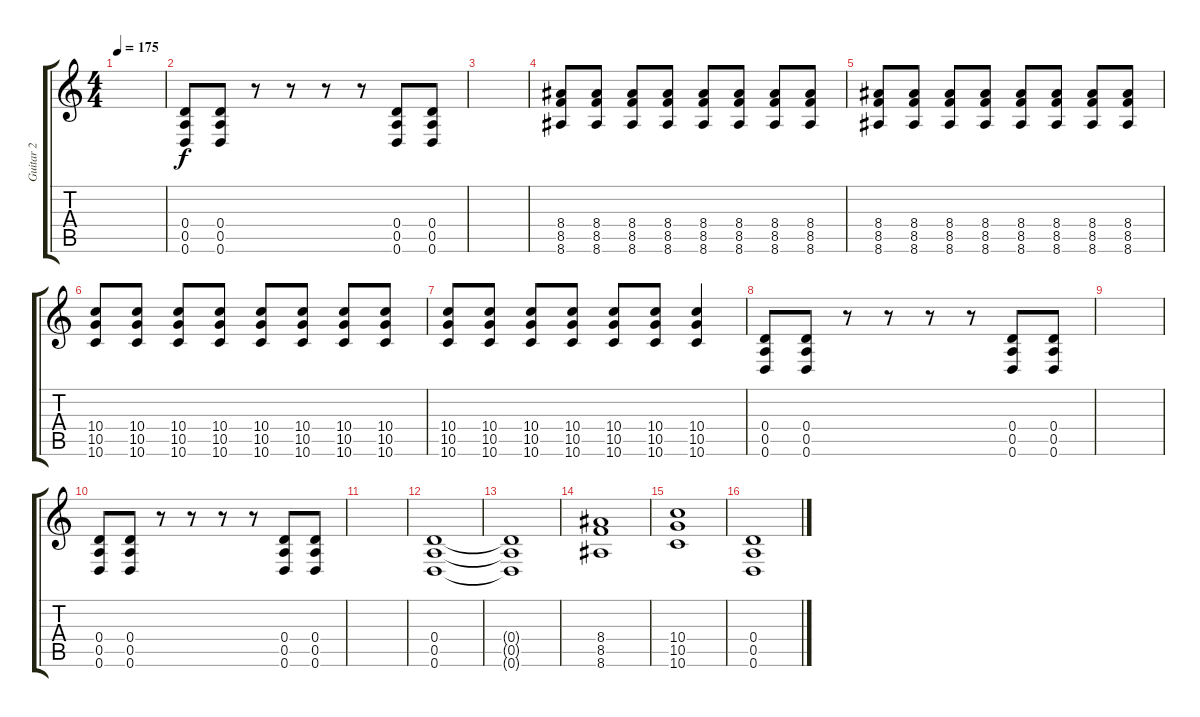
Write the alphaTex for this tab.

\track ("Guitar 2" "Guitar 2") {instrument distortionguitar}
\staff {score tabs}
\tuning (E4 B3 G3 D3 A2 D2) {hide}
\ts (4 4)
\tempo 175
\clef g2
\ks c
|
(0.4 0.5 0.6).8 (0.4 0.5 0.6).8 r.8 r.8 r.8 r.8 (0.4 0.5 0.6).8 (0.4 0.5 0.6).8 |
|
(8.4 8.5 8.6).8 (8.4 8.5 8.6).8 (8.4 8.5 8.6).8 (8.4 8.5 8.6).8 (8.4 8.5 8.6).8 (8.4 8.5 8.6).8 (8.4 8.5 8.6).8 (8.4 8.5 8.6).8 |
(8.4 8.5 8.6).8 (8.4 8.5 8.6).8 (8.4 8.5 8.6).8 (8.4 8.5 8.6).8 (8.4 8.5 8.6).8 (8.4 8.5 8.6).8 (8.4 8.5 8.6).8 (8.4 8.5 8.6).8 |
(10.4 10.5 10.6).8 (10.4 10.5 10.6).8 (10.4 10.5 10.6).8 (10.4 10.5 10.6).8 (10.4 10.5 10.6).8 (10.4 10.5 10.6).8 (10.4 10.5 10.6).8 (10.4 10.5 10.6).8 |
(10.4 10.5 10.6).8 (10.4 10.5 10.6).8 (10.4 10.5 10.6).8 (10.4 10.5 10.6).8 (10.4 10.5 10.6).8 (10.4 10.5 10.6).8 (10.4 10.5 10.6).4 |
(0.4 0.5 0.6).8 (0.4 0.5 0.6).8 r.8 r.8 r.8 r.8 (0.4 0.5 0.6).8 (0.4 0.5 0.6).8 |
|
(0.4 0.5 0.6).8 (0.4 0.5 0.6).8 r.8 r.8 r.8 r.8 (0.4 0.5 0.6).8 (0.4 0.5 0.6).8 |
|
(0.4 0.5 0.6).1 |
(0.4{t} 0.5{t} 0.6{t}).1 |
(8.4 8.5 8.6).1 |
(10.4 10.5 10.6).1 |
(0.4 0.5 0.6).1
